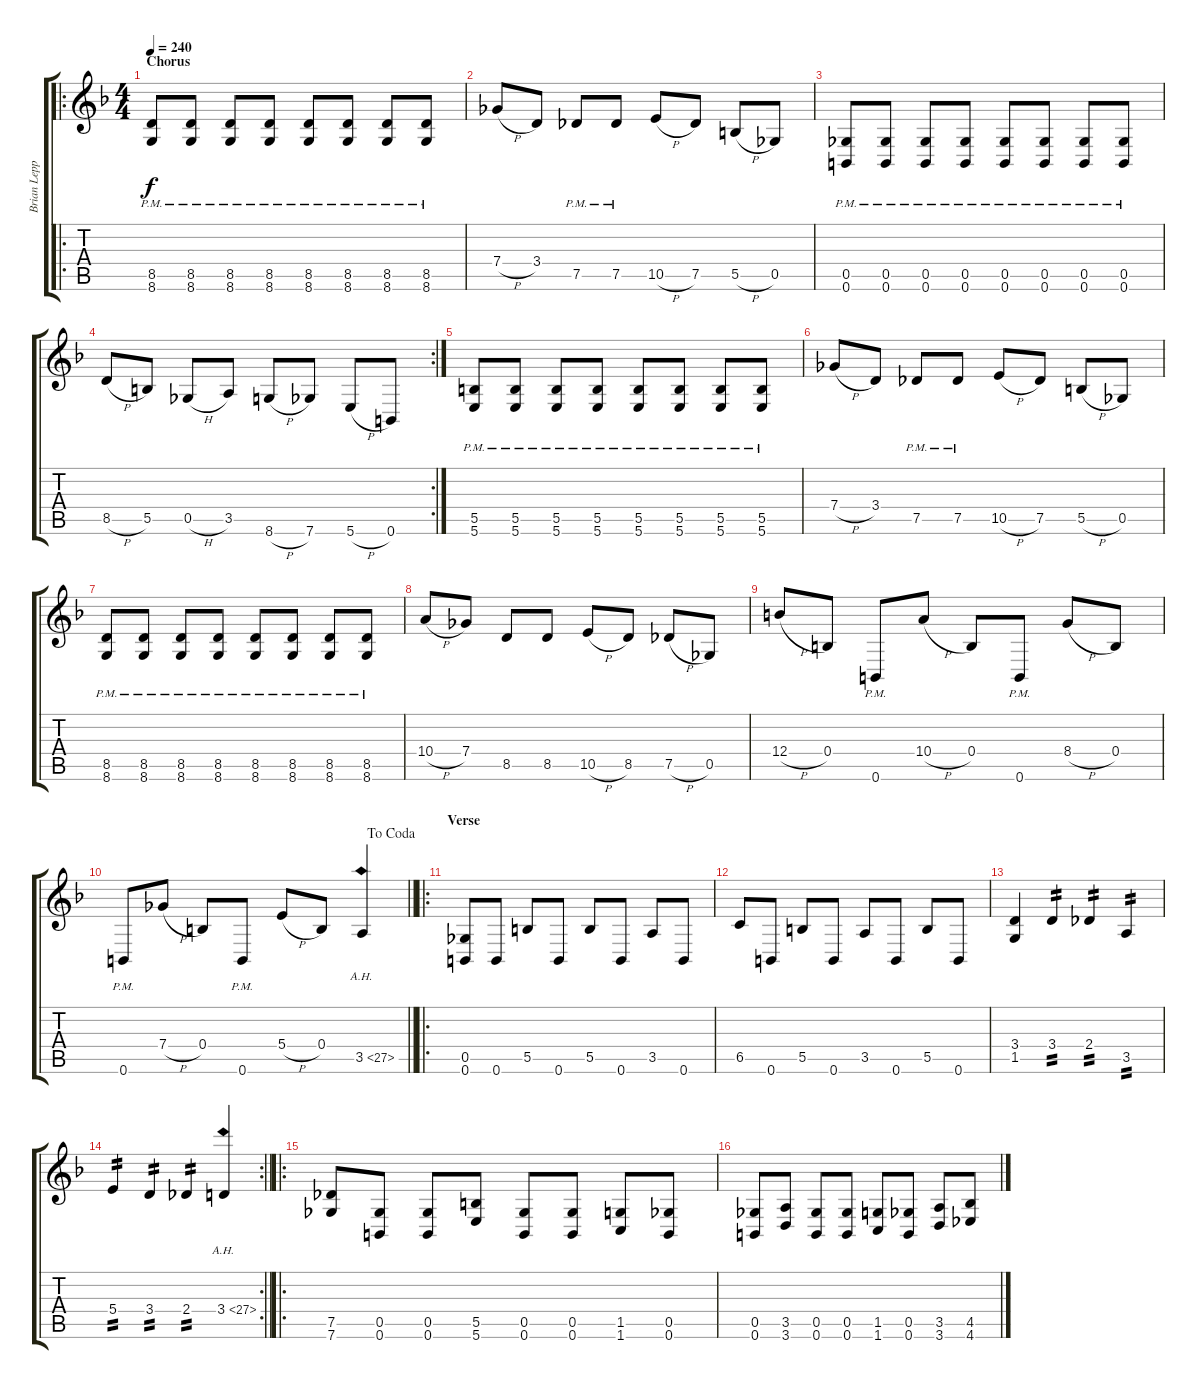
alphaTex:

\track ("Brian Leppke" "Brian Lepp") {instrument distortionguitar}
\staff {score tabs}
\tuning (Db4 Ab3 E3 B2 Gb2 B1) {hide}
\ro
\ts (4 4)
\section ("" "Chorus")
\tempo 240
\clef g2
\ks f
(8.5{pm} 8.6{pm}).8{dy f} (8.5{pm} 8.6{pm}).8 (8.5{pm} 8.6{pm}).8 (8.5{pm} 8.6{pm}).8 (8.5{pm} 8.6{pm}).8 (8.5{pm} 8.6{pm}).8 (8.5{pm} 8.6{pm}).8 (8.5{pm} 8.6{pm}).8 |
7.4{h}.8 3.4.8 7.5{pm}.8 7.5{pm}.8 10.5{h}.8 7.5.8 5.5{h}.8 0.5.8 |
(0.5{pm} 0.6{pm}).8 (0.5{pm} 0.6{pm}).8 (0.5{pm} 0.6{pm}).8 (0.5{pm} 0.6{pm}).8 (0.5{pm} 0.6{pm}).8 (0.5{pm} 0.6{pm}).8 (0.5{pm} 0.6{pm}).8 (0.5{pm} 0.6{pm}).8 |
\rc 2
8.5{h}.8 5.5.8 0.5{h}.8 3.5.8 8.6{h}.8 7.6.8 5.6{h}.8 0.6.8 |
(5.5{pm} 5.6{pm}).8 (5.5{pm} 5.6{pm}).8 (5.5{pm} 5.6{pm}).8 (5.5{pm} 5.6{pm}).8 (5.5{pm} 5.6{pm}).8 (5.5{pm} 5.6{pm}).8 (5.5{pm} 5.6{pm}).8 (5.5{pm} 5.6{pm}).8 |
7.4{h}.8 3.4.8 7.5{pm}.8 7.5{pm}.8 10.5{h}.8 7.5.8 5.5{h}.8 0.5.8 |
(8.5{pm} 8.6{pm}).8 (8.5{pm} 8.6{pm}).8 (8.5{pm} 8.6{pm}).8 (8.5{pm} 8.6{pm}).8 (8.5{pm} 8.6{pm}).8 (8.5{pm} 8.6{pm}).8 (8.5{pm} 8.6{pm}).8 (8.5{pm} 8.6{pm}).8 |
10.4{h}.8 7.4.8 8.5.8 8.5.8 10.5{h}.8 8.5.8 7.5{h}.8 0.5.8 |
12.4{h}.8 0.4.8 0.6{pm}.8 10.4{h}.8 0.4.8 0.6{pm}.8 8.4{h}.8 0.4.8 |
\jump dacoda
\barLineRight lightlight
0.6{pm}.8 7.4{h}.8 0.4.8 0.6{pm}.8 5.4{h}.8 0.4.8 3.5{ah 24}.4 |
\ro
\section ("" "Verse")
(0.5 0.6).8 0.6.8 5.5.8 0.6.8 5.5.8 0.6.8 3.5.8 0.6.8 |
6.5.8 0.6.8 5.5.8 0.6.8 3.5.8 0.6.8 5.5.8 0.6.8 |
(3.4 1.5).4 3.4.4{tp 2} 2.4.4{tp 2} 3.5.4{tp 2} |
\rc 2
\barLineRight lightlight
5.4.4{tp 2} 3.4.4{tp 2} 2.4.4{tp 2} 3.4{ah 24}.4 |
\ro
(7.5 7.6).8 (0.5 0.6).8 (0.5 0.6).8 (5.5 5.6).8 (0.5 0.6).8 (0.5 0.6).8 (1.5 1.6).8 (0.5 0.6).8 |
(0.5 0.6).8 (3.5 3.6).8 (0.5 0.6).8 (0.5 0.6).8 (1.5 1.6).8 (0.5 0.6).8 (3.5 3.6).8 (4.5 4.6).8
